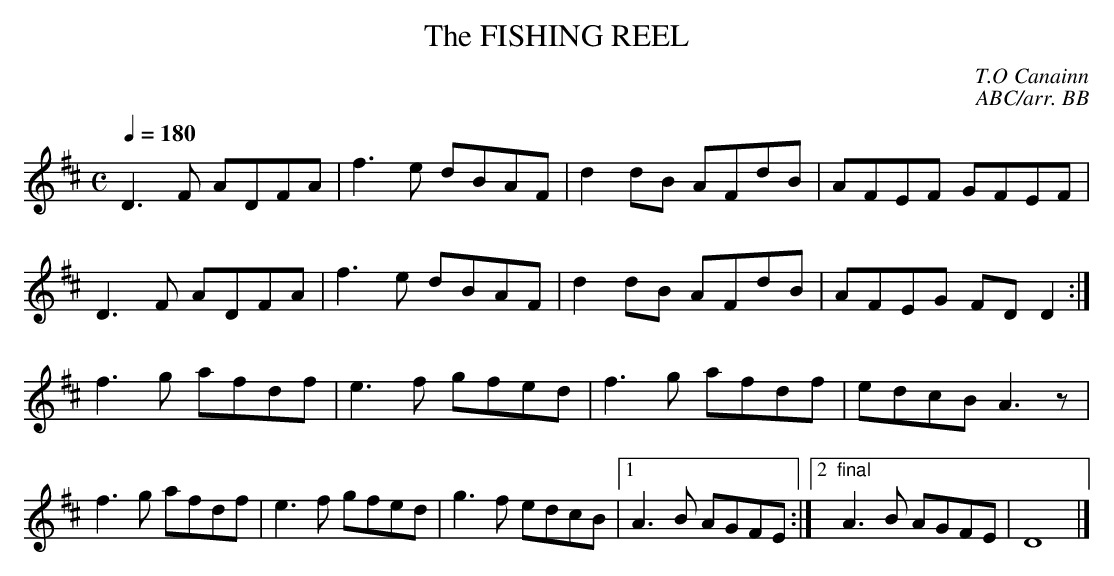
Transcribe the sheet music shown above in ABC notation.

X:1
T:FISHING REEL, The
C:T.O Canainn
C:ABC/arr. BB
Q:1/4=180
M:C
K:D
D3F ADFA|f3e dBAF|d2dB AFdB|AFEF GFEF|
D3F ADFA|f3e dBAF|d2dB AFdB|AFEG FDD2:|
f3g afdf|e3f gfed|f3g afdf|edcB A3z|
f3g afdf|e3f gfed|g3f edcB|1 A3B AGFE:|\
[2 "final"A3B AGFE|D8|]
